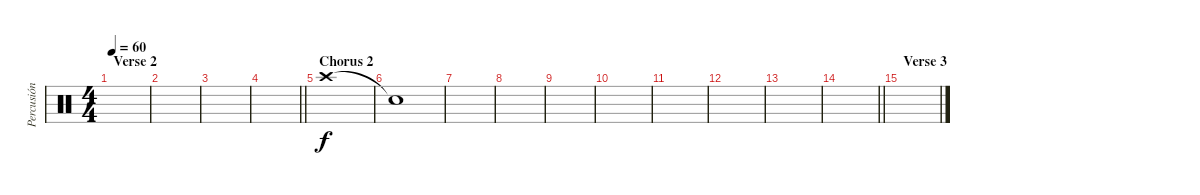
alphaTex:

\track ("Percusión" "Percusión") {instrument percussion}
\staff {score}
\articulation defaults
\ts (4 4)
\section ("" "Verse 2")
\tempo 60
\clef neutral
\ks c
|
|
|
\barLineRight lightlight
|
\section ("" "Chorus 2")
"Crash high (hit)".1 |
"Snare (hit)"{t}.1 |
|
|
|
|
|
|
|
\barLineRight lightlight
|
\section ("" "Verse 3")
